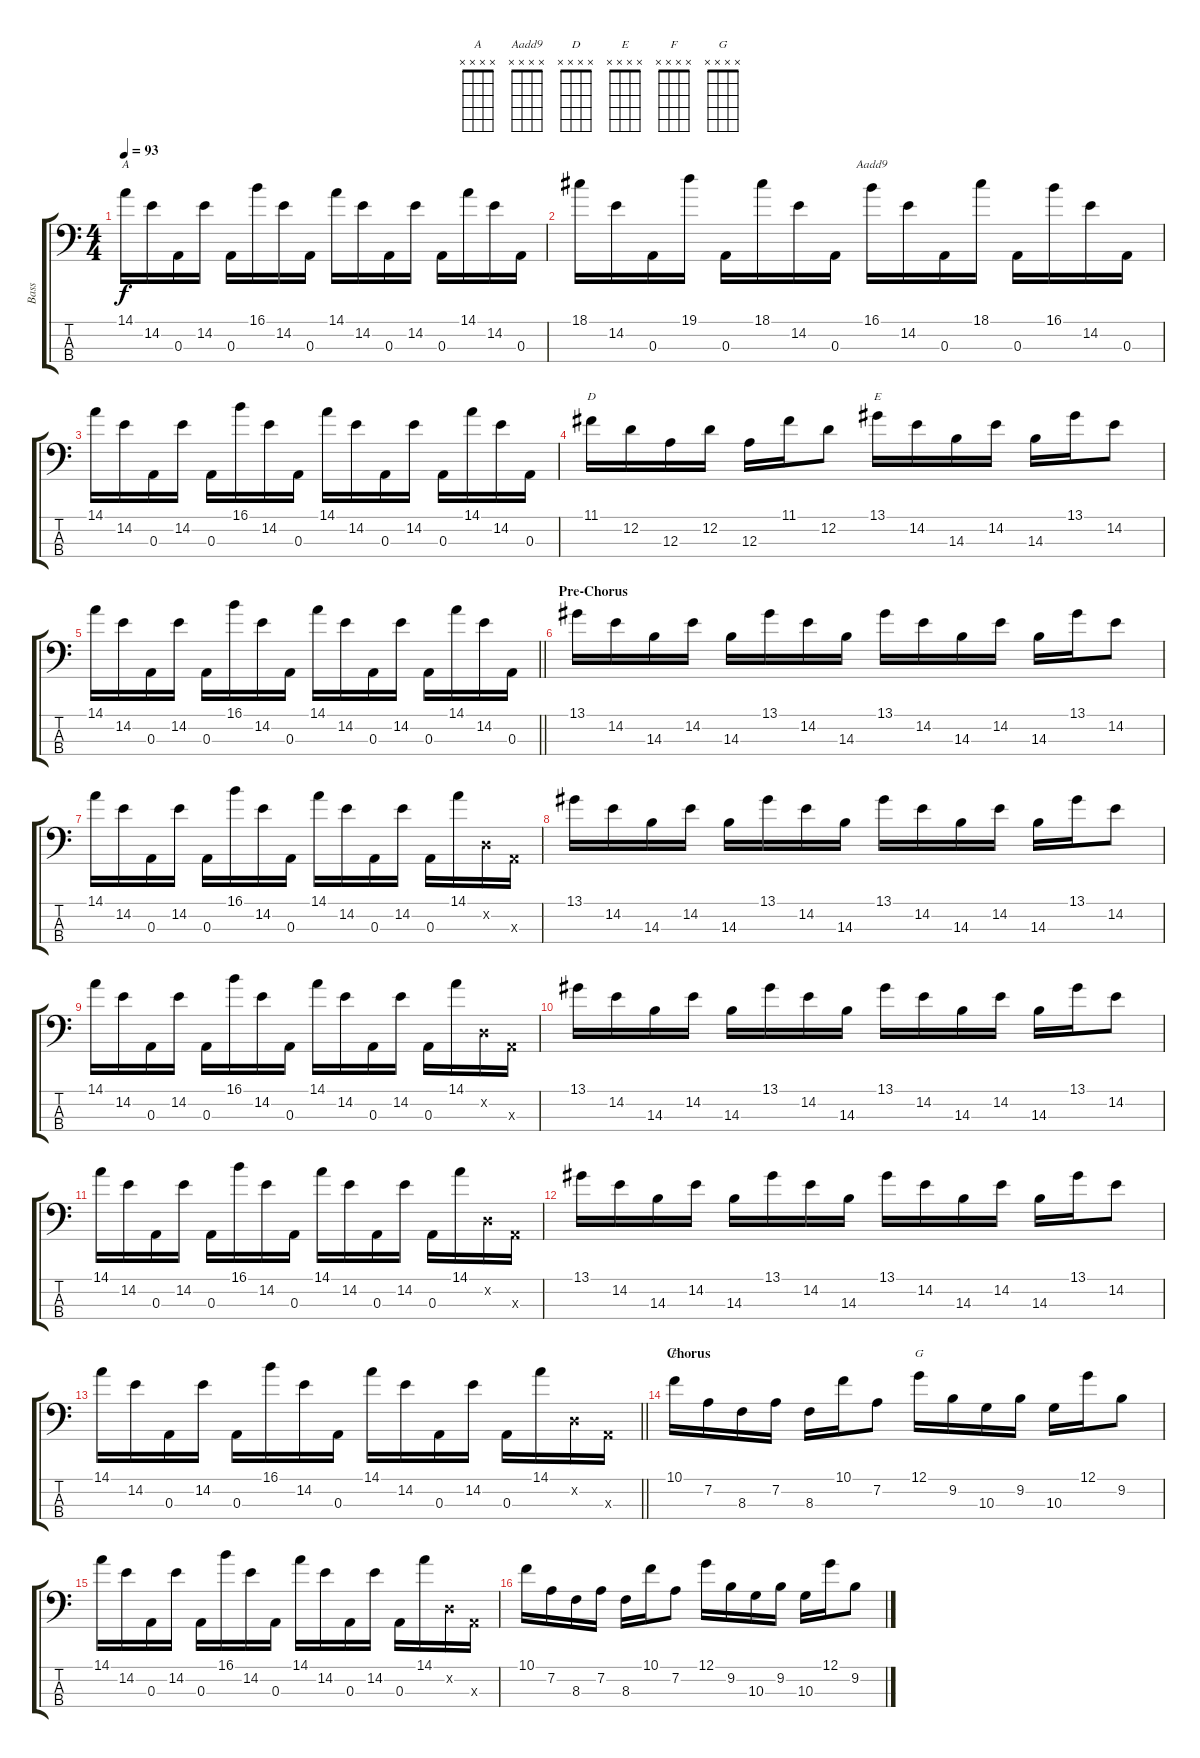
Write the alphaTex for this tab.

\track ("Bass" "Bass") {instrument electricbasspick}
\staff {score tabs}
\tuning (G2 D2 A1 E1) {hide}
\chord ("A" x x x x)
\chord ("Aadd9" x x x x)
\chord ("D" x x x x)
\chord ("E" x x x x)
\chord ("F" x x x x)
\chord ("G" x x x x)
\ts (4 4)
\tempo 93
\clef f4
\ks c
14.1.16{ch "A" dy f} 14.2.16 0.3.16 14.2.16 0.3.16 16.1.16 14.2.16 0.3.16 14.1.16 14.2.16 0.3.16 14.2.16 0.3.16 14.1.16 14.2.16 0.3.16 |
18.1.16 14.2.16 0.3.16 19.1.16 0.3.16 18.1.16 14.2.16 0.3.16 16.1.16{ch "Aadd9"} 14.2.16 0.3.16 18.1.16 0.3.16 16.1.16 14.2.16 0.3.16 |
14.1.16 14.2.16 0.3.16 14.2.16 0.3.16 16.1.16 14.2.16 0.3.16 14.1.16 14.2.16 0.3.16 14.2.16 0.3.16 14.1.16 14.2.16 0.3.16 |
11.1.16{ch "D"} 12.2.16 12.3.16 12.2.16 12.3.16 11.1.16 12.2.8 13.1.16{ch "E"} 14.2.16 14.3.16 14.2.16 14.3.16 13.1.16 14.2.8 |
\barLineRight lightlight
14.1.16 14.2.16 0.3.16 14.2.16 0.3.16 16.1.16 14.2.16 0.3.16 14.1.16 14.2.16 0.3.16 14.2.16 0.3.16 14.1.16 14.2.16 0.3.16 |
\section ("" "Pre-Chorus")
13.1.16 14.2.16 14.3.16 14.2.16 14.3.16 13.1.16 14.2.16 14.3.16 13.1.16 14.2.16 14.3.16 14.2.16 14.3.16 13.1.16 14.2.8 |
14.1.16 14.2.16 0.3.16 14.2.16 0.3.16 16.1.16 14.2.16 0.3.16 14.1.16 14.2.16 0.3.16 14.2.16 0.3.16 14.1.16 0.2{x}.16 0.3{x}.16 |
13.1.16 14.2.16 14.3.16 14.2.16 14.3.16 13.1.16 14.2.16 14.3.16 13.1.16 14.2.16 14.3.16 14.2.16 14.3.16 13.1.16 14.2.8 |
14.1.16 14.2.16 0.3.16 14.2.16 0.3.16 16.1.16 14.2.16 0.3.16 14.1.16 14.2.16 0.3.16 14.2.16 0.3.16 14.1.16 0.2{x}.16 0.3{x}.16 |
13.1.16 14.2.16 14.3.16 14.2.16 14.3.16 13.1.16 14.2.16 14.3.16 13.1.16 14.2.16 14.3.16 14.2.16 14.3.16 13.1.16 14.2.8 |
14.1.16 14.2.16 0.3.16 14.2.16 0.3.16 16.1.16 14.2.16 0.3.16 14.1.16 14.2.16 0.3.16 14.2.16 0.3.16 14.1.16 0.2{x}.16 0.3{x}.16 |
13.1.16 14.2.16 14.3.16 14.2.16 14.3.16 13.1.16 14.2.16 14.3.16 13.1.16 14.2.16 14.3.16 14.2.16 14.3.16 13.1.16 14.2.8 |
\barLineRight lightlight
14.1.16 14.2.16 0.3.16 14.2.16 0.3.16 16.1.16 14.2.16 0.3.16 14.1.16 14.2.16 0.3.16 14.2.16 0.3.16 14.1.16 0.2{x}.16 0.3{x}.16 |
\section ("" "Chorus")
10.1.16{ch "F"} 7.2.16 8.3.16 7.2.16 8.3.16 10.1.16 7.2.8 12.1.16{ch "G"} 9.2.16 10.3.16 9.2.16 10.3.16 12.1.16 9.2.8 |
14.1.16 14.2.16 0.3.16 14.2.16 0.3.16 16.1.16 14.2.16 0.3.16 14.1.16 14.2.16 0.3.16 14.2.16 0.3.16 14.1.16 0.2{x}.16 0.3{x}.16 |
10.1.16 7.2.16 8.3.16 7.2.16 8.3.16 10.1.16 7.2.8 12.1.16 9.2.16 10.3.16 9.2.16 10.3.16 12.1.16 9.2.8
